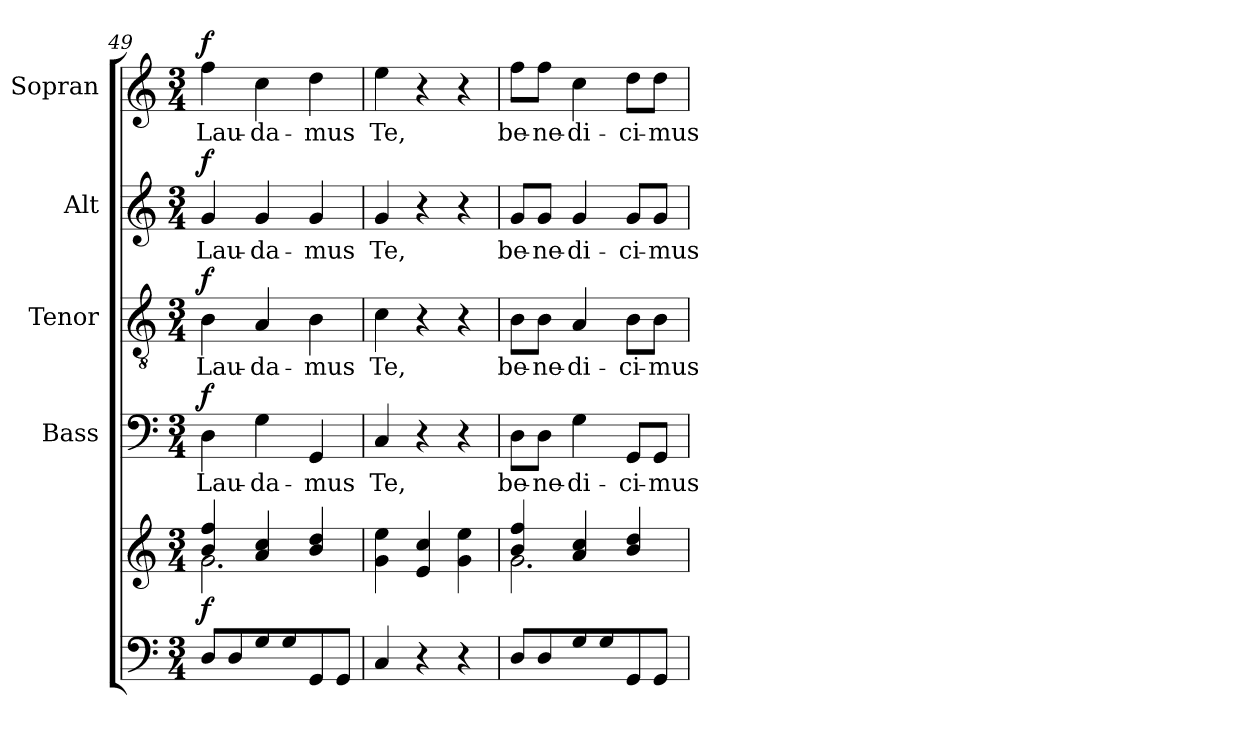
**kern	**kern	**dynam	**kern	**text	**dynam	**kern	**text	**dynam	**kern	**text	**dynam	**kern	**text	**dynam
*part5	*part5	*part5	*part4	*part4	*part4	*part3	*part3	*part3	*part2	*part2	*part2	*part1	*part1	*part1
*staff6	*staff5	*staff5/6	*staff4	*staff4	*staff4	*staff3	*staff3	*staff3	*staff2	*staff2	*staff2	*staff1	*staff1	*staff1
*	*	*	*I"Bass	*	*	*I"Tenor	*	*	*I"Alt	*	*	*I"Sopran	*	*
*	*	*	*I'B.	*	*	*I'T.	*	*	*I'A.	*	*	*I'S.	*	*
!!LO:LB:g=z
*clefF4	*clefG2	*	*clefF4	*	*	*clefGv2	*	*	*clefG2	*	*	*clefG2	*	*
*k[]	*k[]	*	*k[]	*	*	*k[]	*	*	*k[]	*	*	*k[]	*	*
*C:	*C:	*	*C:	*	*	*C:	*	*	*C:	*	*	*C:	*	*
*M3/4	*M3/4	*	*M3/4	*	*	*M3/4	*	*	*M3/4	*	*	*M3/4	*	*
=49	=49	=49	=49	=49	=49	=49	=49	=49	=49	=49	=49	=49	=49	=49
*	*^	*	*	*	*	*	*	*	*	*	*	*	*	*
!	!	!	!LO:DY:b	!	!LO:LY:b	!LO:DY:a	!	!LO:LY:b	!LO:DY:a	!	!LO:LY:b	!LO:DY:a	!	!LO:LY:b	!LO:DY:a
8D/L	4b/ 4ff/	2.g\	f	4D\	Lau-	f	4B\	Lau-	f	4g/	Lau-	f	4ff\	Lau-	f
8D/	.	.	.	.	.	.	.	.	.	.	.	.	.	.	.
!	!	!	!	!	!LO:LY:b	!	!	!LO:LY:b	!	!	!LO:LY:b	!	!	!LO:LY:b	!
8G/	4a/ 4cc/	.	.	4G\	-da-	.	4A/	-da-	.	4g/	-da-	.	4cc\	-da-	.
8G/	.	.	.	.	.	.	.	.	.	.	.	.	.	.	.
!	!	!	!	!	!LO:LY:b	!	!	!LO:LY:b	!	!	!LO:LY:b	!	!	!LO:LY:b	!
8GG/	4b/ 4dd/	.	.	4GG/	-mus	.	4B\	-mus	.	4g/	-mus	.	4dd\	-mus	.
8GG/J	.	.	.	.	.	.	.	.	.	.	.	.	.	.	.
*	*v	*v	*	*	*	*	*	*	*	*	*	*	*	*	*
=50	=50	=50	=50	=50	=50	=50	=50	=50	=50	=50	=50	=50	=50	=50
!	!	!	!	!LO:LY:b	!	!	!LO:LY:b	!	!	!LO:LY:b	!	!	!LO:LY:b	!
4C/	4g\ 4ee\	.	4C/	Te,	.	4c\	Te,	.	4g/	Te,	.	4ee\	Te,	.
4r	4e/ 4cc/	.	4r	.	.	4r	.	.	4r	.	.	4r	.	.
4r	4g\ 4ee\	.	4r	.	.	4r	.	.	4r	.	.	4r	.	.
=51	=51	=51	=51	=51	=51	=51	=51	=51	=51	=51	=51	=51	=51	=51
*	*^	*	*	*	*	*	*	*	*	*	*	*	*	*
!	!	!	!	!	!LO:LY:b	!	!	!LO:LY:b	!	!	!LO:LY:b	!	!	!LO:LY:b	!
8D/L	4b/ 4ff/	2.g\	.	8D\L	be-	.	8B\L	be-	.	8g/L	be-	.	8ff\L	be-	.
!	!	!	!	!	!LO:LY:b	!	!	!LO:LY:b	!	!	!LO:LY:b	!	!	!LO:LY:b	!
8D/	.	.	.	8D\J	-ne-	.	8B\J	-ne-	.	8g/J	-ne-	.	8ff\J	-ne-	.
!	!	!	!	!	!LO:LY:b	!	!	!LO:LY:b	!	!	!LO:LY:b	!	!	!LO:LY:b	!
8G/	4a/ 4cc/	.	.	4G\	-di-	.	4A/	-di-	.	4g/	-di-	.	4cc\	-di-	.
8G/	.	.	.	.	.	.	.	.	.	.	.	.	.	.	.
!	!	!	!	!	!LO:LY:b	!	!	!LO:LY:b	!	!	!LO:LY:b	!	!	!LO:LY:b	!
8GG/	4b/ 4dd/	.	.	8GG/L	-ci-	.	8B\L	-ci-	.	8g/L	-ci-	.	8dd\L	-ci-	.
!	!	!	!	!	!LO:LY:b	!	!	!LO:LY:b	!	!	!LO:LY:b	!	!	!LO:LY:b	!
8GG/J	.	.	.	8GG/J	-mus	.	8B\J	-mus	.	8g/J	-mus	.	8dd\J	-mus	.
*	*v	*v	*	*	*	*	*	*	*	*	*	*	*	*	*
=	=	=	=	=	=	=	=	=	=	=	=	=	=	=
*-	*-	*-	*-	*-	*-	*-	*-	*-	*-	*-	*-	*-	*-	*-
